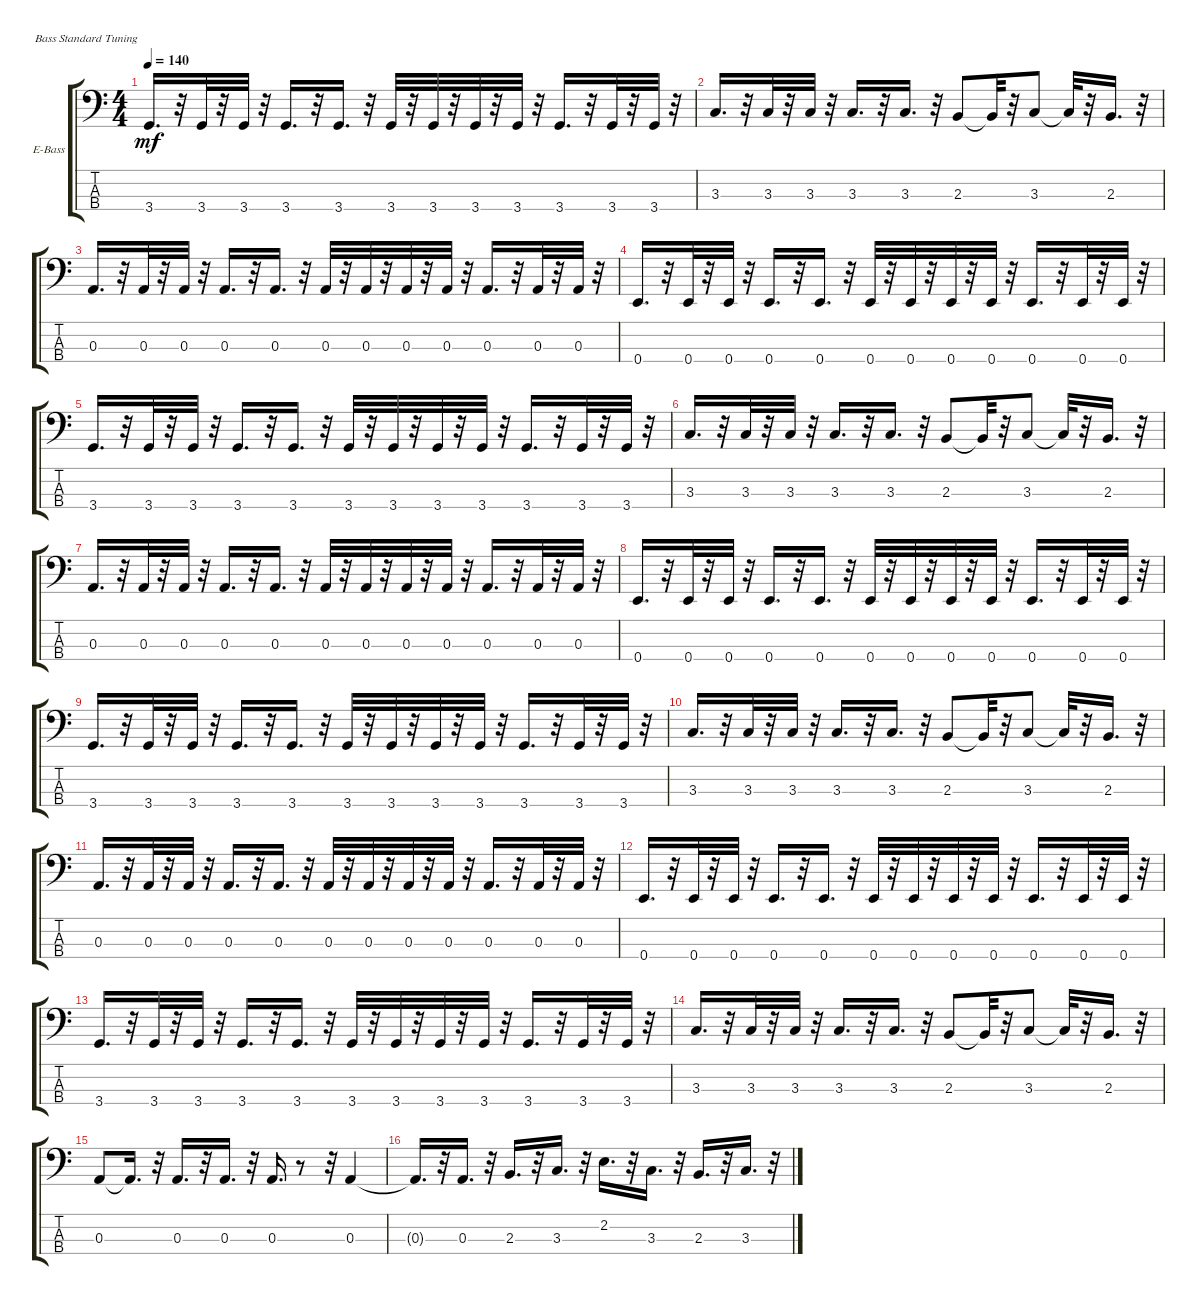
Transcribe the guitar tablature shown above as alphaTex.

\bracketExtendMode groupsimilarinstruments
\firstSystemTrackNameOrientation horizontal
\otherSystemsTrackNameOrientation horizontal
\track ("" "E-Bass") {instrument electricbassfinger}
\staff {score tabs}
\tuning (G2 D2 A1 E1)
\ts (4 4)
\tempo 140
\clef f4
\ks c
3.4.16{d dy mf} r.32 3.4.32 r.32 3.4.32 r.32 3.4.16{d} r.32 3.4.16{d} r.32 3.4.32 r.32 3.4.32 r.32 3.4.32 r.32 3.4.32 r.32 3.4.16{d} r.32 3.4.32 r.32 3.4.32 r.32 |
3.3.16{d} r.32 3.3.32 r.32 3.3.32 r.32 3.3.16{d} r.32 3.3.16{d} r.32 2.3.8 2.3{t}.32 r.32 3.3.8 3.3{t}.32 r.32 2.3.16{d} r.32 |
0.3.16{d} r.32 0.3.32 r.32 0.3.32 r.32 0.3.16{d} r.32 0.3.16{d} r.32 0.3.32 r.32 0.3.32 r.32 0.3.32 r.32 0.3.32 r.32 0.3.16{d} r.32 0.3.32 r.32 0.3.32 r.32 |
0.4.16{d} r.32 0.4.32 r.32 0.4.32 r.32 0.4.16{d} r.32 0.4.16{d} r.32 0.4.32 r.32 0.4.32 r.32 0.4.32 r.32 0.4.32 r.32 0.4.16{d} r.32 0.4.32 r.32 0.4.32 r.32 |
3.4.16{d} r.32 3.4.32 r.32 3.4.32 r.32 3.4.16{d} r.32 3.4.16{d} r.32 3.4.32 r.32 3.4.32 r.32 3.4.32 r.32 3.4.32 r.32 3.4.16{d} r.32 3.4.32 r.32 3.4.32 r.32 |
3.3.16{d} r.32 3.3.32 r.32 3.3.32 r.32 3.3.16{d} r.32 3.3.16{d} r.32 2.3.8 2.3{t}.32 r.32 3.3.8 3.3{t}.32 r.32 2.3.16{d} r.32 |
0.3.16{d} r.32 0.3.32 r.32 0.3.32 r.32 0.3.16{d} r.32 0.3.16{d} r.32 0.3.32 r.32 0.3.32 r.32 0.3.32 r.32 0.3.32 r.32 0.3.16{d} r.32 0.3.32 r.32 0.3.32 r.32 |
0.4.16{d} r.32 0.4.32 r.32 0.4.32 r.32 0.4.16{d} r.32 0.4.16{d} r.32 0.4.32 r.32 0.4.32 r.32 0.4.32 r.32 0.4.32 r.32 0.4.16{d} r.32 0.4.32 r.32 0.4.32 r.32 |
3.4.16{d} r.32 3.4.32 r.32 3.4.32 r.32 3.4.16{d} r.32 3.4.16{d} r.32 3.4.32 r.32 3.4.32 r.32 3.4.32 r.32 3.4.32 r.32 3.4.16{d} r.32 3.4.32 r.32 3.4.32 r.32 |
3.3.16{d} r.32 3.3.32 r.32 3.3.32 r.32 3.3.16{d} r.32 3.3.16{d} r.32 2.3.8 2.3{t}.32 r.32 3.3.8 3.3{t}.32 r.32 2.3.16{d} r.32 |
0.3.16{d} r.32 0.3.32 r.32 0.3.32 r.32 0.3.16{d} r.32 0.3.16{d} r.32 0.3.32 r.32 0.3.32 r.32 0.3.32 r.32 0.3.32 r.32 0.3.16{d} r.32 0.3.32 r.32 0.3.32 r.32 |
0.4.16{d} r.32 0.4.32 r.32 0.4.32 r.32 0.4.16{d} r.32 0.4.16{d} r.32 0.4.32 r.32 0.4.32 r.32 0.4.32 r.32 0.4.32 r.32 0.4.16{d} r.32 0.4.32 r.32 0.4.32 r.32 |
3.4.16{d} r.32 3.4.32 r.32 3.4.32 r.32 3.4.16{d} r.32 3.4.16{d} r.32 3.4.32 r.32 3.4.32 r.32 3.4.32 r.32 3.4.32 r.32 3.4.16{d} r.32 3.4.32 r.32 3.4.32 r.32 |
3.3.16{d} r.32 3.3.32 r.32 3.3.32 r.32 3.3.16{d} r.32 3.3.16{d} r.32 2.3.8 2.3{t}.32 r.32 3.3.8 3.3{t}.32 r.32 2.3.16{d} r.32 |
0.3.8 0.3{t}.16{d} r.32 0.3.16{d} r.32 0.3.16{d} r.32 0.3.16{d} r.8 r.32 0.3.4 |
0.3{t}.16{d} r.32 0.3.16{d} r.32 2.3.16{d} r.32 3.3.16{d} r.32 2.2.16{d} r.32 3.3.16{d} r.32 2.3.16{d} r.32 3.3.16{d} r.32
